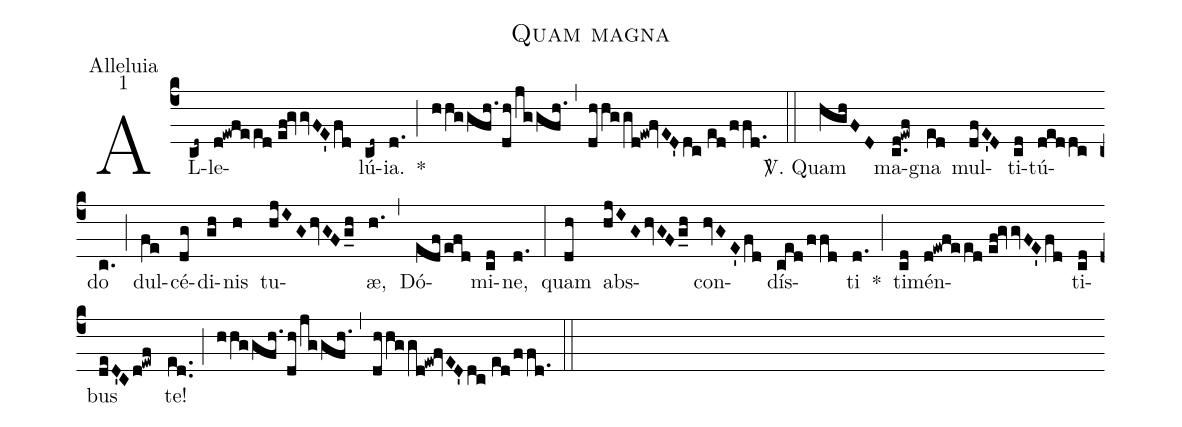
name: Quam magna;
office-part: Alleluia;
mode: 1;
%%
(c4) AL(cd~)le(d!ewfeed//ef!gvvFE'fd)lú(cd~)ia.(d.) *(;)
(hhggfh./dh/jggfh.) (,) (dhhggd!ew!fvED'/!dc//ed/ffd.) (::)
<sp>V/</sp>. Quam(hghFD) ma(c.d!ewf)gna(ed) mul(dfE'D)ti(cd)tú(deddc)do(c.) (;) dul(fe)cé(dg)di(gh)nis(h) tu(hjIGhvGFg_h)æ,(h.) (,) Dó(edf/efd)mi(cd)ne,(d.) (:)
quam(dh) abs(hjIGhvGFg_h)con(hvGE'fd)dís(ced/ffd)ti(d.) *(;)
ti(cd)mén(d!ewfeed//ef!gvvFE'fd)ti(cd)bus(deD'Cd!ewf) te!(ed..) (;) (hhggfh./dh/jggfh.) (,) (dhhggd!ew!fvED'dc//ed/ffd.) (::)
